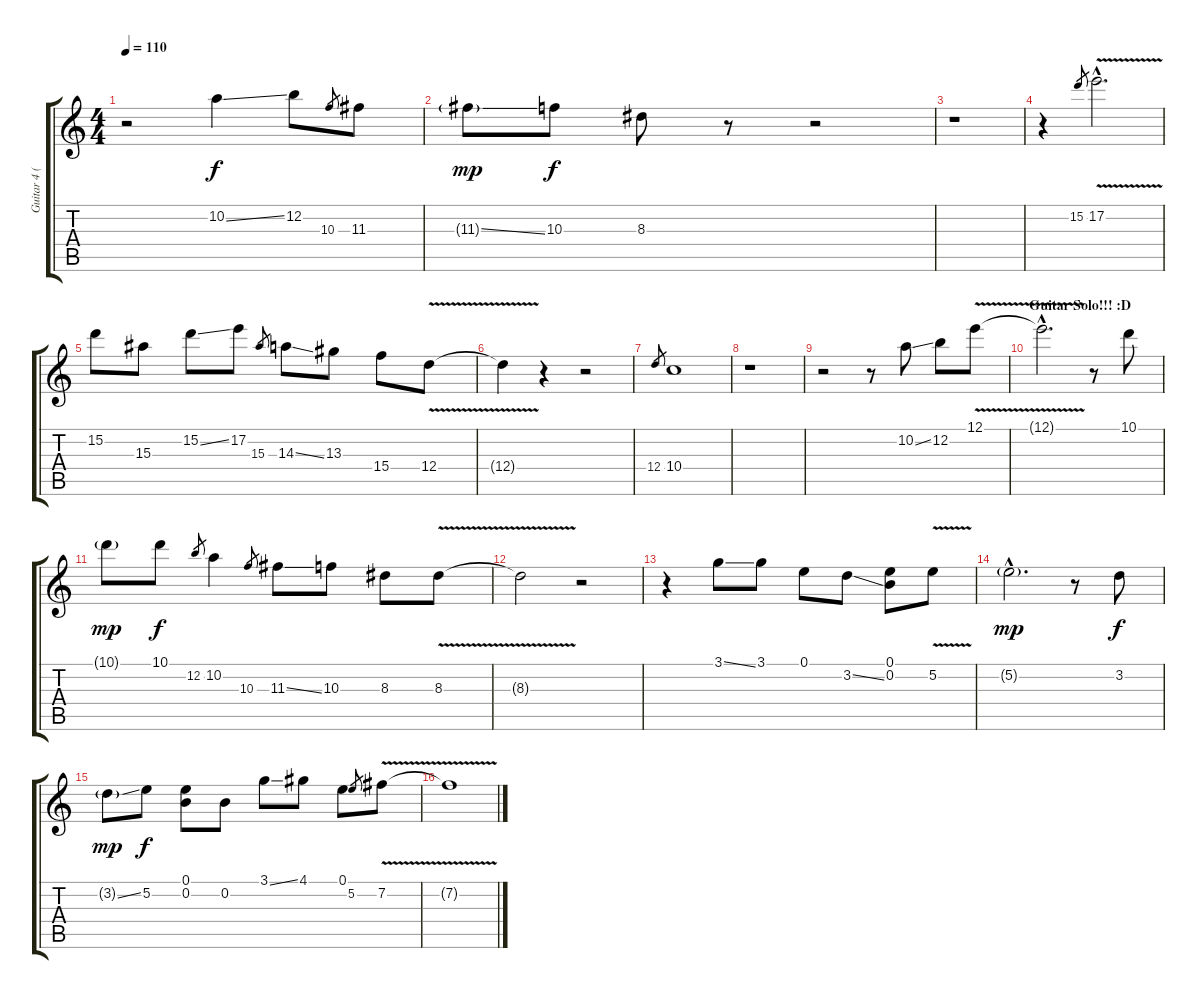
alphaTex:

\track ("Guitar 4 (Lead Guitar - Use Slide!!)" "Guitar 4 (") {instrument distortionguitar}
\staff {score tabs}
\tuning (E4 B3 G3 D3 A2 E2) {hide}
\ts (4 4)
\tempo 110
\clef g2
\ks c
r.2{dy f} 10.2{ss}.4 12.2.8 10.3.8{gr} 11.3.8 |
11.3{ss g}.8{dy mp} 10.3.8{dy f} 8.3.8 r.8 r.2 |
r.1 |
r.4 15.2.8{gr} 17.2{v hac}.2{d} |
15.2.8 15.3.8 15.2{ss}.8 17.2.8 15.3.8{gr} 14.3{ss}.8 13.3.8 15.4.8 12.4{v}.8 |
12.4{t}.4 r.4 r.2 |
12.4.8{gr} 10.4.1 |
r.1 |
r.2 r.8 10.2{ss}.8 12.2.8 12.1{v}.8 |
\section ("" "Guitar Solo!!! :D")
12.1{hac t}.2{d} r.8 10.1.8 |
10.1{g}.8{dy mp} 10.1.8{dy f} 12.2.8{gr} 10.2.4 10.3.8{gr} 11.3{ss}.8 10.3.8 8.3.8 8.3{v}.8 |
8.3{t}.2 r.2 |
r.4 3.1{ss}.8 3.1.8 0.1.8 3.2{ss}.8 (0.1 0.2).8 5.2{v}.8 |
5.2{g hac}.2{d dy mp} r.8 3.2.8{dy f} |
3.2{ss g}.8{dy mp} 5.2.8{dy f} (0.1 0.2).8 0.2.8 3.1{ss}.8 4.1.8 0.1.8 5.2.8{gr} 7.2{v}.8 |
7.2{t}.1
